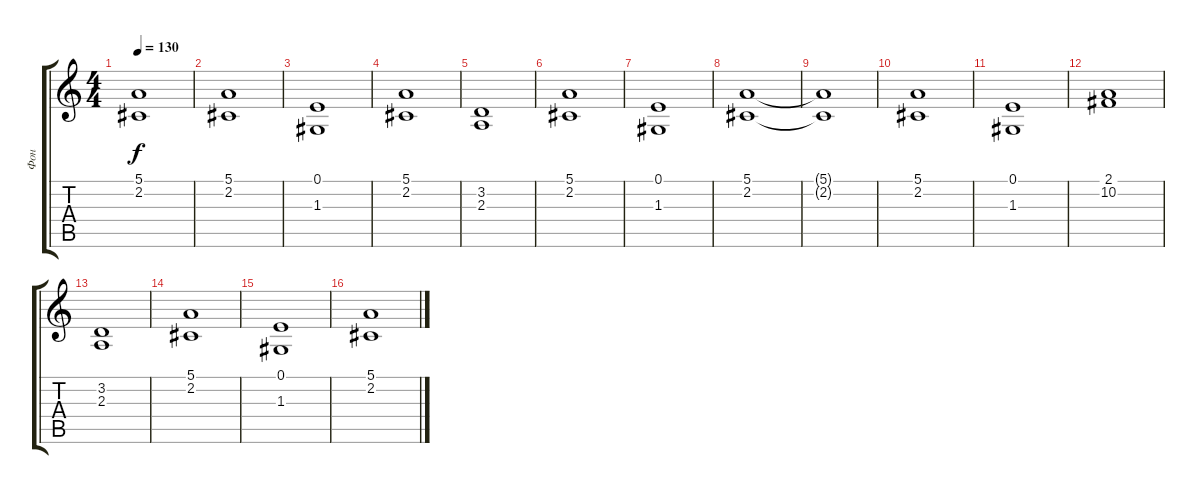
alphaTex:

\track ("Фон" "Фон") {instrument synthstrings1}
\staff {score tabs}
\tuning (E4 B3 G3 D3 A2 E2) {hide}
\ts (4 4)
\tempo 130
\clef g2
\ks c
(5.1{t} 2.2{t}).1{dy f} |
(5.1 2.2).1 |
(0.1 1.3).1 |
(5.1 2.2).1 |
(3.2 2.3).1 |
(5.1 2.2).1 |
(0.1 1.3).1 |
(5.1 2.2).1 |
(5.1{t} 2.2{t}).1 |
(5.1 2.2).1 |
(0.1 1.3).1 |
(2.1 10.2).1 |
(3.2 2.3).1 |
(5.1 2.2).1 |
(0.1 1.3).1 |
(5.1 2.2).1
